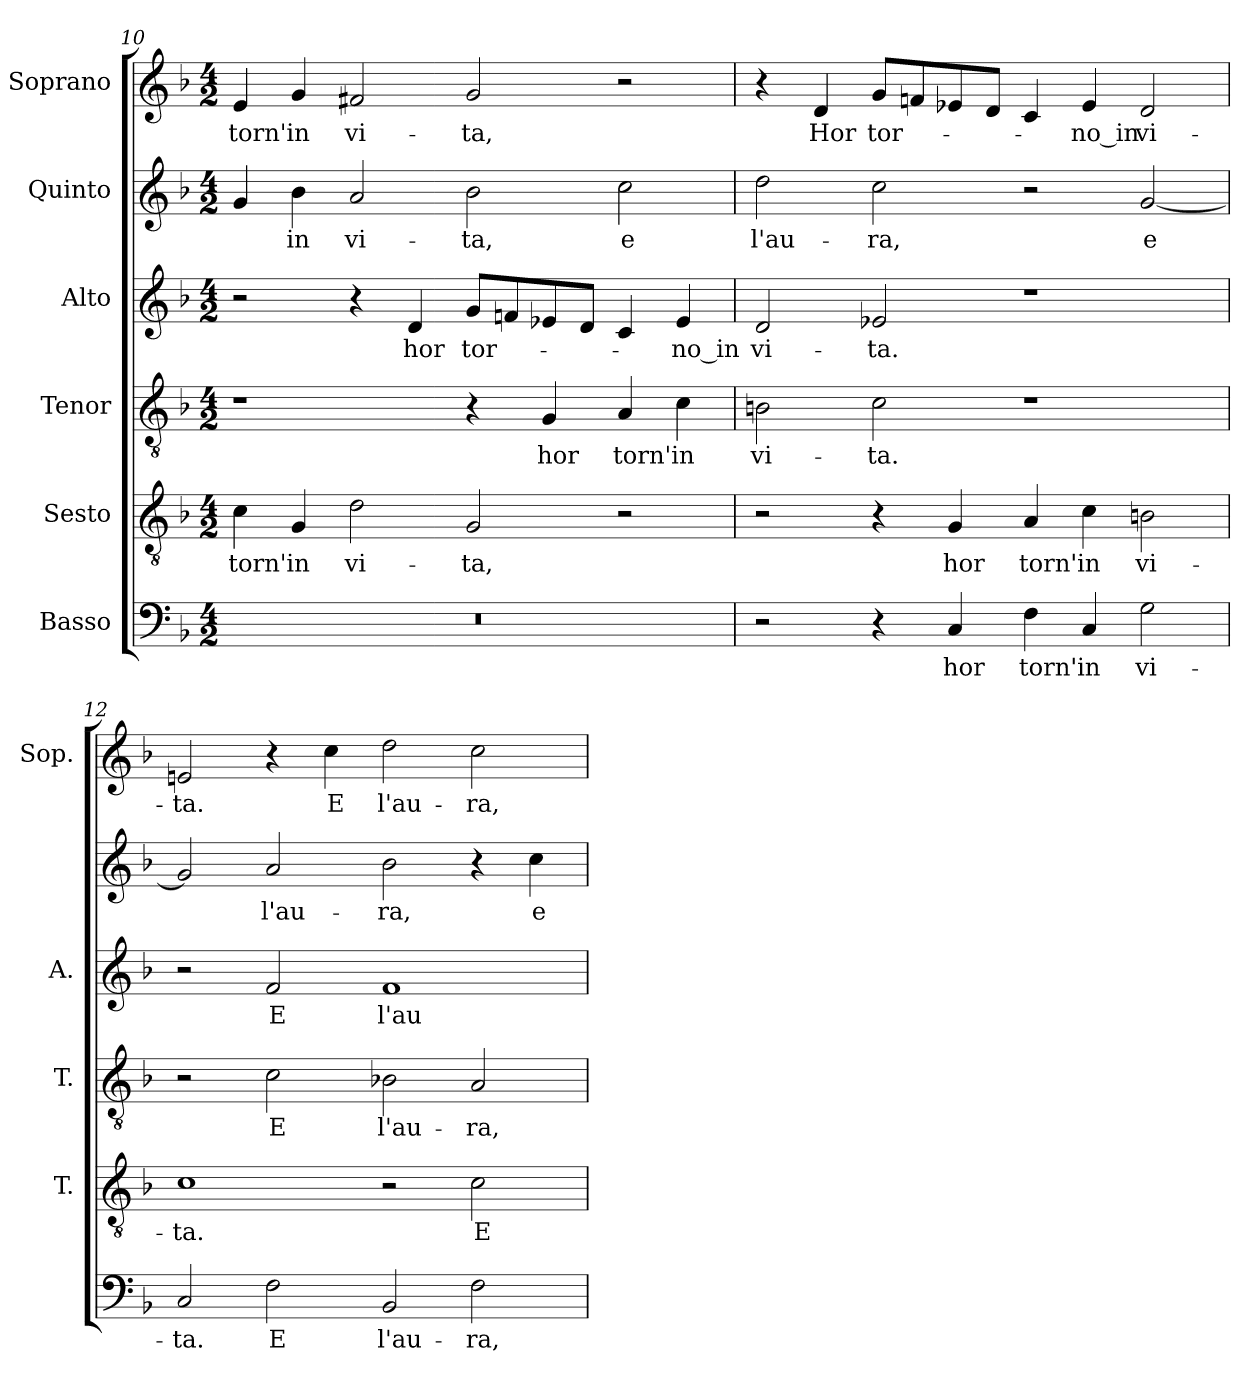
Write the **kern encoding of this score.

**kern	**text	**kern	**text	**kern	**text	**kern	**text	**kern	**text	**kern	**text
*part6	*part6	*part5	*part5	*part4	*part4	*part3	*part3	*part2	*part2	*part1	*part1
*staff6	*staff6	*staff5	*staff5	*staff4	*staff4	*staff3	*staff3	*staff2	*staff2	*staff1	*staff1
*I"Basso	*	*I"Sesto	*	*I"Tenor	*	*I"Alto	*	*I"Quinto	*	*I"Soprano	*
*	*	*I'T.	*	*I'T.	*	*I'A.	*	*	*	*I'Sop.	*
*clefF4	*	*clefGv2	*	*clefGv2	*	*clefG2	*	*clefG2	*	*clefG2	*
*	*	*ITrd7c12	*	*ITrd7c12	*	*	*	*	*	*	*
*k[b-]	*	*k[b-]	*	*k[b-]	*	*k[b-]	*	*k[b-]	*	*k[b-]	*
*F:	*	*F:	*	*F:	*	*F:	*	*F:	*	*F:	*
*M4/2	*	*M4/2	*	*M4/2	*	*M4/2	*	*M4/2	*	*M4/2	*
=10	=10	=10	=10	=10	=10	=10	=10	=10	=10	=10	=10
!LO:N:vis=1	!	!	!	!	!	!	!	!	!	!	!
!	!	!	!LO:LY:b:color=#000000	!	!	!	!	!	!	!	!
!	!	!	!	!	!	!	!	!	!	!	!LO:LY:b:color=#000000
0r	.	4Ci\	torn'	1r	.	2r	.	4gi/	.	4ei/	torn'
!	!	!	!LO:LY:b:color=#000000	!	!	!	!	!	!	!	!
!	!	!	!	!	!	!	!	!	!LO:LY:b:color=#000000	!	!
!	!	!	!	!	!	!	!	!	!	!	!LO:LY:b:color=#000000
.	.	4GGi/	in	.	.	.	.	4b-i\	in	4gi/	in
!	!	!	!LO:LY:b:color=#000000	!	!	!	!	!	!	!	!
!	!	!	!	!	!	!	!	!	!LO:LY:b:color=#000000	!	!
!	!	!	!	!	!	!	!	!	!	!	!LO:LY:b:color=#000000
.	.	2Di\	vi-	.	.	4r	.	2ai/	vi-	2f#Xi/	vi-
!	!	!	!	!	!	!	!LO:LY:b:color=#000000	!	!	!	!
.	.	.	.	.	.	4di/	hor	.	.	.	.
!	!	!	!LO:LY:b:color=#000000	!	!	!	!	!	!	!	!
!	!	!	!	!	!	!	!LO:LY:b:color=#000000	!	!	!	!
!	!	!	!	!	!	!	!	!	!LO:LY:b:color=#000000	!	!
!	!	!	!	!	!	!	!	!	!	!	!LO:LY:b:color=#000000
.	.	2GGi/	-ta,	4r	.	8gi/L	tor-	2b-i\	-ta,	2gi/	-ta,
.	.	.	.	.	.	8fni/	.	.	.	.	.
!	!	!	!	!	!LO:LY:b:color=#000000	!	!	!	!	!	!
.	.	.	.	4GGi/	hor	8e-Xi/	.	.	.	.	.
.	.	.	.	.	.	8di/J	.	.	.	.	.
!	!	!	!	!	!LO:LY:b:color=#000000	!	!	!	!	!	!
!	!	!	!	!	!	!	!	!	!LO:LY:b:color=#000000	!	!
.	.	2r	.	4AAi/	torn'	4ci/	.	2cci\	e	2r	.
!	!	!	!	!	!LO:LY:b:color=#000000	!	!	!	!	!	!
!	!	!	!	!	!	!	!LO:LY:b:color=#000000	!	!	!	!
.	.	.	.	4Ci\	in	4e-i/	-no_in	.	.	.	.
=11	=11	=11	=11	=11	=11	=11	=11	=11	=11	=11	=11
!	!	!	!	!	!LO:LY:b:color=#000000	!	!	!	!	!	!
!	!	!	!	!	!	!	!LO:LY:b:color=#000000	!	!	!	!
!	!	!	!	!	!	!	!	!	!LO:LY:b:color=#000000	!	!
2r	.	2r	.	2BBni\	vi-	2di/	vi-	2ddi\	l'au-	4r	.
!	!	!	!	!	!	!	!	!	!	!	!LO:LY:b:color=#000000
.	.	.	.	.	.	.	.	.	.	4di/	Hor
!	!	!	!	!	!LO:LY:b:color=#000000	!	!	!	!	!	!
!	!	!	!	!	!	!	!LO:LY:b:color=#000000	!	!	!	!
!	!	!	!	!	!	!	!	!	!LO:LY:b:color=#000000	!	!
!	!	!	!	!	!	!	!	!	!	!	!LO:LY:b:color=#000000
4r	.	4r	.	2Ci\	-ta.	2e-Xi/	-ta.	2cci\	-ra,	8gi/L	tor-
.	.	.	.	.	.	.	.	.	.	8fni/	.
!	!LO:LY:b:color=#000000	!	!	!	!	!	!	!	!	!	!
!	!	!	!LO:LY:b:color=#000000	!	!	!	!	!	!	!	!
4Ci/	hor	4GGi/	hor	.	.	.	.	.	.	8e-Xi/	.
.	.	.	.	.	.	.	.	.	.	8di/J	.
!	!LO:LY:b:color=#000000	!	!	!	!	!	!	!	!	!	!
!	!	!	!LO:LY:b:color=#000000	!	!	!	!	!	!	!	!
4Fi\	torn'	4AAi/	torn'	1r	.	1r	.	2r	.	4ci/	.
!	!LO:LY:b:color=#000000	!	!	!	!	!	!	!	!	!	!
!	!	!	!LO:LY:b:color=#000000	!	!	!	!	!	!	!	!
!	!	!	!	!	!	!	!	!	!	!	!LO:LY:b:color=#000000
4Ci/	in	4Ci\	in	.	.	.	.	.	.	4e-i/	-no_in
!	!LO:LY:b:color=#000000	!	!	!	!	!	!	!	!	!	!
!	!	!	!LO:LY:b:color=#000000	!	!	!	!	!	!	!	!
!	!	!	!	!	!	!	!	!	!LO:LY:b:color=#000000	!	!
!	!	!	!	!	!	!	!	!	!	!	!LO:LY:b:color=#000000
2Gi\	vi-	2BBni\	vi-	.	.	.	.	[2gi/	e	2di/	vi-
!!LO:PB:g=z
=12	=12	=12	=12	=12	=12	=12	=12	=12	=12	=12	=12
!	!LO:LY:b:color=#000000	!	!	!	!	!	!	!	!	!	!
!	!	!	!LO:LY:b:color=#000000	!	!	!	!	!	!	!	!
!	!	!	!	!	!	!	!	!	!	!	!LO:LY:b:color=#000000
2Ci/	-ta.	1Ci	-ta.	2r	.	2r	.	2gi/]	.	2eni/	-ta.
!	!LO:LY:b:color=#000000	!	!	!	!	!	!	!	!	!	!
!	!	!	!	!	!LO:LY:b:color=#000000	!	!	!	!	!	!
!	!	!	!	!	!	!	!LO:LY:b:color=#000000	!	!	!	!
!	!	!	!	!	!	!	!	!	!LO:LY:b:color=#000000	!	!
2Fi\	E	.	.	2Ci\	E	2fi/	E	2ai/	l'au-	4r	.
!	!	!	!	!	!	!	!	!	!	!	!LO:LY:b:color=#000000
.	.	.	.	.	.	.	.	.	.	4cci\	E
!	!LO:LY:b:color=#000000	!	!	!	!	!	!	!	!	!	!
!	!	!	!	!	!LO:LY:b:color=#000000	!	!	!	!	!	!
!	!	!	!	!	!	!	!LO:LY:b:color=#000000	!	!	!	!
!	!	!	!	!	!	!	!	!	!LO:LY:b:color=#000000	!	!
!	!	!	!	!	!	!	!	!	!	!	!LO:LY:b:color=#000000
2BB-i/	l'au-	2r	.	2BB-Xi\	l'au-	1fi	l'au-	2b-i\	-ra,	2ddi\	l'au-
!	!LO:LY:b:color=#000000	!	!	!	!	!	!	!	!	!	!
!	!	!	!LO:LY:b:color=#000000	!	!	!	!	!	!	!	!
!	!	!	!	!	!LO:LY:b:color=#000000	!	!	!	!	!	!
!	!	!	!	!	!	!	!	!	!	!	!LO:LY:b:color=#000000
2Fi\	-ra,	2Ci\	E	2AAi/	-ra,	.	.	4r	.	2cci\	-ra,
!	!	!	!	!	!	!	!	!	!LO:LY:b:color=#000000	!	!
.	.	.	.	.	.	.	.	4cci\	e	.	.
=	=	=	=	=	=	=	=	=	=	=	=
*-	*-	*-	*-	*-	*-	*-	*-	*-	*-	*-	*-
